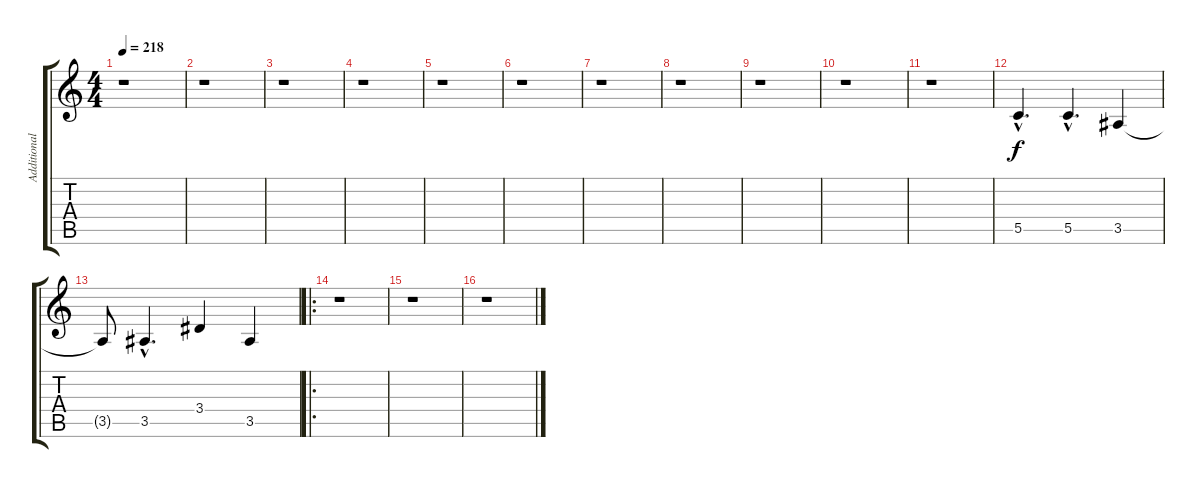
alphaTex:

\track ("Additional Guitars" "Additional") {instrument distortionguitar}
\staff {score tabs}
\tuning (D4 A3 F3 C3 G2 D2) {hide}
\ts (4 4)
\tempo 218
\clef g2
\ks c
r.1{dy f} |
r.1 |
r.1 |
r.1 |
r.1 |
r.1 |
r.1 |
r.1 |
r.1 |
r.1 |
r.1 |
5.5{hac}.4{d} 5.5{hac}.4{d} 3.5.4 |
3.5{t}.8 3.5{hac}.4{d} 3.4.4 3.5.4 |
\ro
r.1 |
r.1 |
r.1
